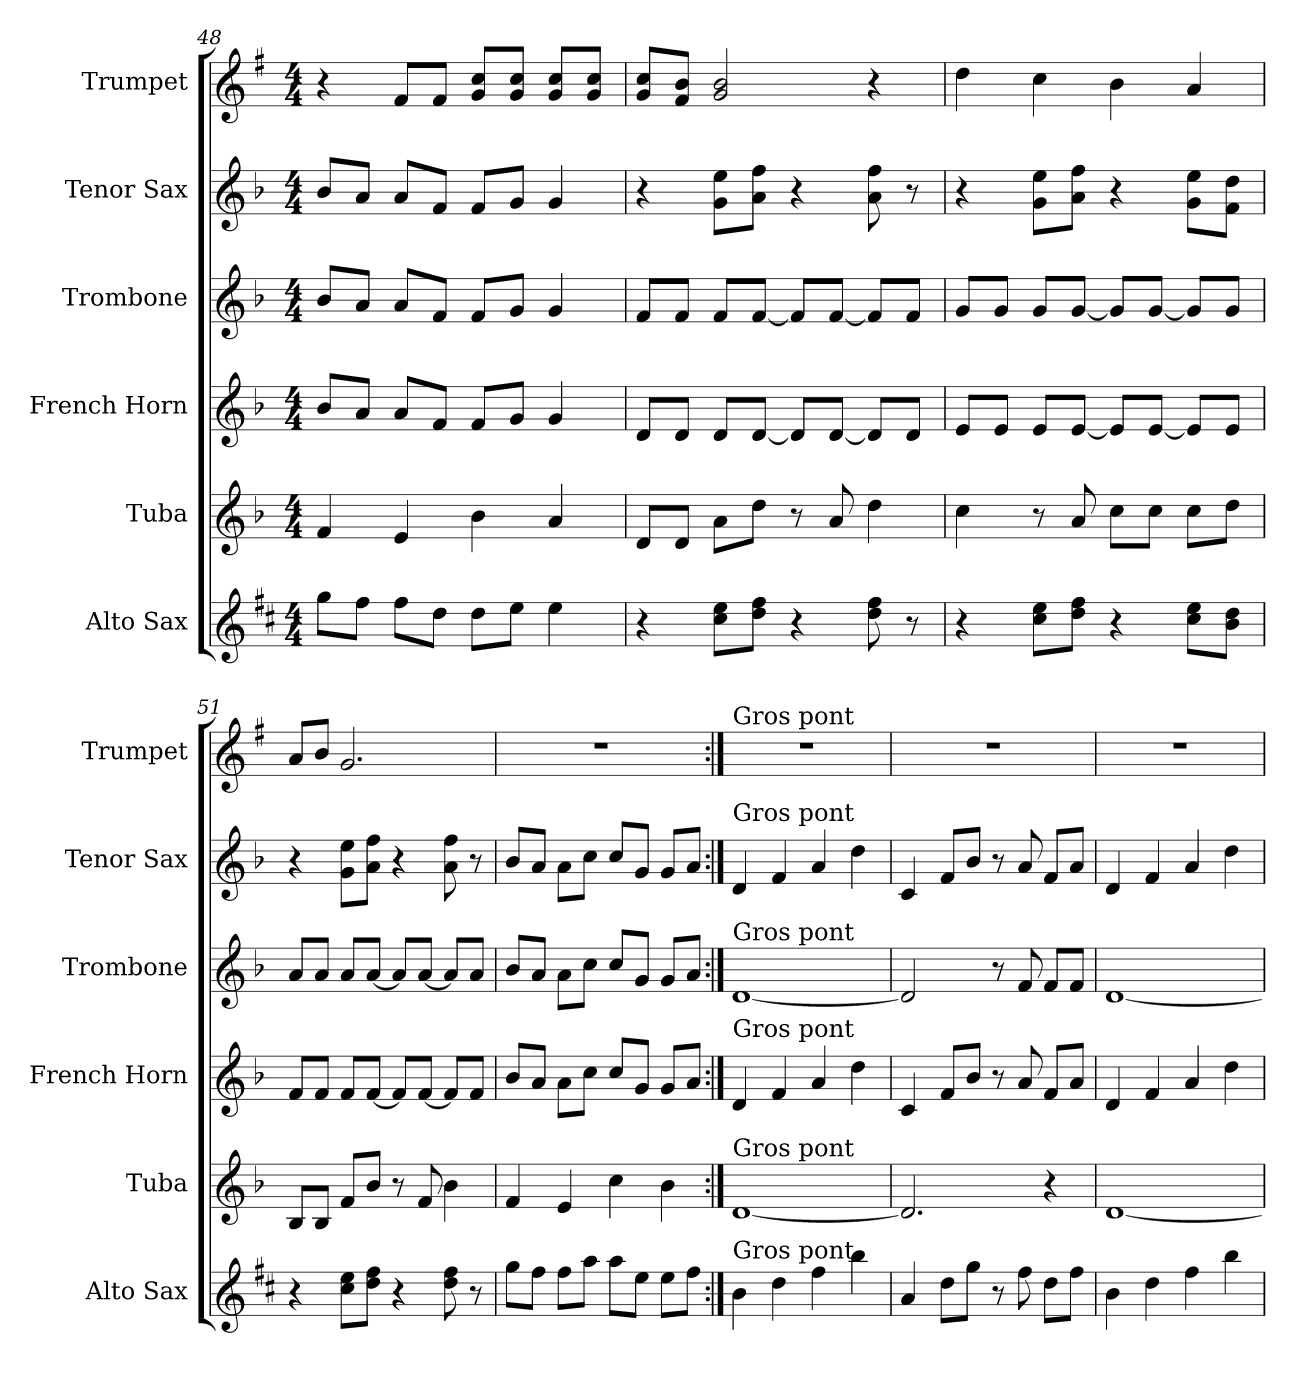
**kern	**kern	**kern	**kern	**kern	**kern
*part6	*part5	*part4	*part3	*part2	*part1
*staff6	*staff5	*staff4	*staff3	*staff2	*staff1
*I"Alto Sax	*I"Tuba	*I"French Horn	*I"Trombone	*I"Tenor Sax	*I"Trumpet
*I'Alto Sax	*I'Tuba	*I'French Horn	*I'Trombone	*I'Tenor Sax	*I'Trumpet
*clefG2	*clefG2	*clefG2	*clefG2	*clefG2	*clefG2
*ITrd5c9	*ITrd15c26	*ITrd8c14	*ITrd8c14	*ITrd8c14	*ITrd1c2
*k[b-]	*k[b-]	*k[b-]	*k[b-]	*k[b-]	*k[b-]
*M4/4	*M4/4	*M4/4	*M4/4	*M4/4	*M4/4
=48	=48	=48	=48	=48	=48
8b-L	4FF	8B-L	8B-L	8B-L	4r
8aJ	.	8AJ	8AJ	8AJ	.
8aL	4EE	8AL	8AL	8AL	8eL
8fJ	.	8FJ	8FJ	8FJ	8eJ
8fL	4BB-	8FL	8FL	8FL	8f 8b-L
8gJ	.	8GJ	8GJ	8GJ	8f 8b-J
4g	4AA	4G	4G	4G	8f 8b-L
.	.	.	.	.	8f 8b-J
=49	=49	=49	=49	=49	=49
4r	8DDL	8DL	8FL	4r	8f 8b-L
.	8DDJ	8DJ	8FJ	.	8e 8aJ
8e 8gL	8AAL	8DL	8FL	8G 8eL	2f 2a
8f 8aJ	8DJ	[8DJ	[8FJ	8A 8fJ	.
4r	8r	8DL]	8FL]	4r	.
.	8AA	[8DJ	[8FJ	.	.
8f 8a	4D	8DL]	8FL]	8A 8f	4r
8r	.	8DJ	8FJ	8r	.
=50	=50	=50	=50	=50	=50
4r	4C	8EL	8GL	4r	4cc
.	.	8EJ	8GJ	.	.
8e 8gL	8r	8EL	8GL	8G 8eL	4b-
8f 8aJ	8AA	[8EJ	[8GJ	8A 8fJ	.
4r	8CL	8EL]	8GL]	4r	4a
.	8CJ	[8EJ	[8GJ	.	.
8e 8gL	8CL	8EL]	8GL]	8G 8eL	4g
8d 8fJ	8DJ	8EJ	8GJ	8F 8dJ	.
=51	=51	=51	=51	=51	=51
4r	8BBB-L	8FL	8AL	4r	8gL
.	8BBB-J	8FJ	8AJ	.	8aJ
8e 8gL	8FFL	8FL	8AL	8G 8eL	2.f
8f 8aJ	8BB-J	[8FJ	[8AJ	8A 8fJ	.
4r	8r	8FL]	8AL]	4r	.
.	8FF	[8FJ	[8AJ	.	.
8f 8a	4BB-	8FL]	8AL]	8A 8f	.
8r	.	8FJ	8AJ	8r	.
=52	=52	=52	=52	=52	=52
8b-L	4FF	8B-L	8B-L	8B-L	1r
8aJ	.	8AJ	8AJ	8AJ	.
8aL	4EE	8AL	8AL	8AL	.
8ccJ	.	8cJ	8cJ	8cJ	.
8ccL	4C	8cL	8cL	8cL	.
8gJ	.	8GJ	8GJ	8GJ	.
8gL	4BB-	8GL	8GL	8GL	.
8aJ	.	8AJ	8AJ	8AJ	.
=53:|!	=53:|!	=53:|!	=53:|!	=53:|!	=53:|!
!	!	!	!	!	!LO:TX:a:t=Gros pont
!	!	!	!	!LO:TX:a:t=Gros pont	!
!	!	!	!LO:TX:a:t=Gros pont	!	!
!	!	!LO:TX:a:t=Gros pont	!	!	!
!	!LO:TX:a:t=Gros pont	!	!	!	!
!LO:TX:a:t=Gros pont	!	!	!	!	!
4d	[1DD	4D	[1D	4D	1r
4f	.	4F	.	4F	.
4a	.	4A	.	4A	.
4dd	.	4d	.	4d	.
=54	=54	=54	=54	=54	=54
4c	2.DD]	4C	2D]	4C	1r
8fL	.	8FL	.	8FL	.
8b-J	.	8B-J	.	8B-J	.
8r	.	8r	8r	8r	.
8a	.	8A	8F	8A	.
8fL	4r	8FL	8FL	8FL	.
8aJ	.	8AJ	8FJ	8AJ	.
=55	=55	=55	=55	=55	=55
4d	[1DD	4D	[1D	4D	1r
4f	.	4F	.	4F	.
4a	.	4A	.	4A	.
4dd	.	4d	.	4d	.
=	=	=	=	=	=
*-	*-	*-	*-	*-	*-
